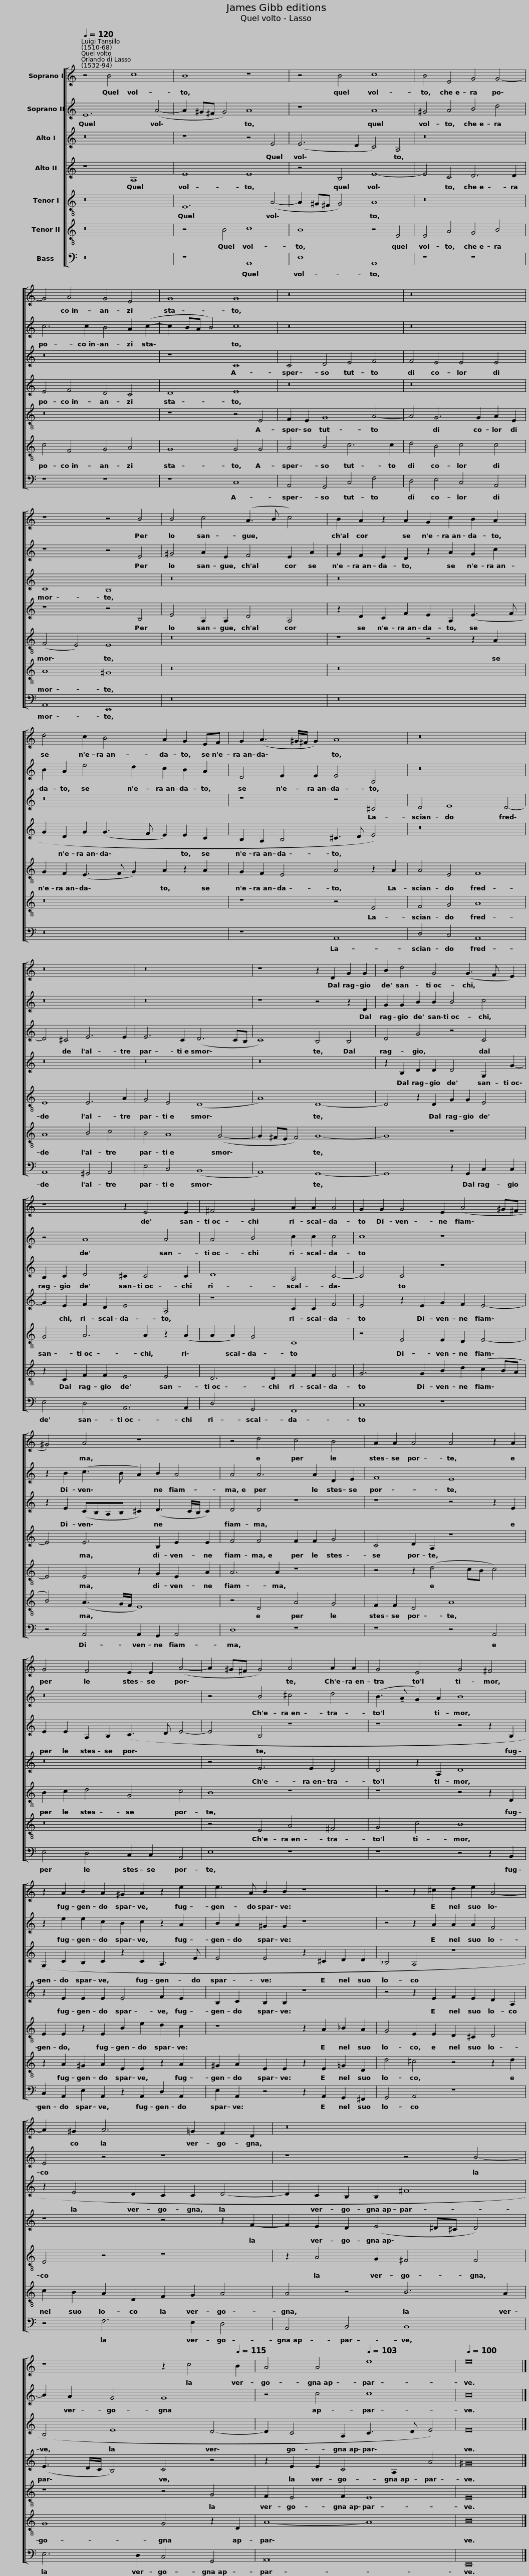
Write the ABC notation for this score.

X:1
%%score [ 1 2 3 4 5 6 7 ]
L:1/8
Q:1/4=120
M:none
I:linebreak $
K:C
V:1 treble
V:2 treble
V:3 treble
V:4 treble
V:5 treble-8
V:6 treble-8
V:7 bass
V:1
 z4 B4 c8 | B8 z8 | z4 B4 c8 | B4 E4 G4 G4- |$ G4 A4 G4 E4 | %5
 G8 G8 | z16 | z16 |$ z8 z4 B4 | B4 c4 (A3 B c4) | %10
 B2 A2 z2 A2 G2 c2 B2 A2 |$ d4 c2 B4 A2 G2 EF | G2 (A3 ^G/^F/ G2) A8 | z16 |$ z16 |$ %15
 z16 | z8 z2 D2 G2 G2 | B2 d4 G4 (G3 F E2) |$ z8 z2 E4 E2 |$ ^F4 G4 A2 A2 A4 | %20
 G2 G2 G4 E2 (A4 ^G^F | ^G4) A4 z8 |$ z4 d4 c4 B4 | A2 A2 A4 A4 z2 A2 | G4 F4 E2 E2 (A4- |$ %25
 A2 ^G^F G4) A4 A2 A2 | G4 E4 G4 ^F4 | z2 A2 B2 A2 ^G2 A2 z2 e2 |$ e3 A B2 B2 z8 | z4 z2 ^c2 d2 e2 A4- | %30
 A2 ^G2 A6 =G2 F2 D2 |$ z16 | z8 z2[Q:1/4=118] c4[Q:1/4=115] B2 |[Q:1/4=112] A4[Q:1/4=108] A4[Q:1/4=103] e8 |[Q:1/4=100] e16 |] %35
V:2
 E12 (A4- | A2 ^G^F G4) A8 | z8 A8 | ^G4 A4 B4 d4 |$ c6 c2 B4 A2 (c2- | %5
 c2 BA B4) c8 | z16 | z16 |$ z8 z4 E4 | ^G4 A2 E2 F4 E2 A2 | %10
 G2 F2 E2 D2 z2 A2 G2 c2 |$ B2 A2 e4 d2 c2 B2 A2 | D4 E2 E2 E4 A,4 | z16 |$ z16 |$ %15
 z16 | z8 z4 z2 D2 | G2 G2 B2 B2 B4 c4 |$ z4 A8 A4 |$ A4 B4 c2 c2 c4 | %20
 c8 z8 | z2 B2 (c3 B A2) B2 A4 |$ A4 A6 A2 D2 E2 | F8 E8 | z16 |$ %25
 z4 B4 ^c4 d4 | (B3 !tenuto!A G2) A2 B8 | z2 e2 e2 c2 B2 c2 z2 A2 |$ B2 A2 ^G2 G2 z8 | z4 z2 A2 A2 A2 F4 | %30
 E4 z4 z8 |$ z8 z4 B4- | B2 A2 G4 G8 | z4 c4 c8 | B16 |] %35
V:3
 z16 | z8 z4 E4 | (E6 D2 C4) A,4 | z16 |$ z16 | %5
 z8 C8 | C4 D4 E4 F4 | F4 E4 E4 E4 |$ C8 B,8 | z16 | %10
 z16 |$ z16 | z8 z4 ^C4 | D4 E8 D4- |$ D4 ^C4 E6 E2 |$ %15
 E6 C2 (D6 CB, | C8) B,4 B,4 | D4 G4 z4 C4 |$ B,2 C2 D4 ^C2 C4 C2 |$ D8 A,4 C4- | %20
 C4 C4 z8 | z2 E2 (CB,A,B, ^C2) (D3 C/B,/ C2) |$ D4 D4 z8 | z8 z4 z2 E2 | E2 E2 A,2 B,2 (C3 D E4- |$ %25
 E4 B,4 z8 | z8 z4 z2 B,2 | G,2 C2 B,2 C2 z2 C2 A,3 E |$ E4 E4 z2 ^C2 D2 D2 | _B,4 A,4 z8 | %30
 z2 E4 D2 C2 C2 D4- |$ D2 C2 B,2 B,2 ^F8 | B,4 E8 D4- | D2 C4 A,2 C3 D E4) | E16 |] %35
V:4
 z8 A,8 | E8 E8 | z4 B,4 E8- | E4 C4 D6 D2 |$ E4 F4 D4 C4 | %5
 D8 E8 | z16 | z16 |$ z8 z4 B,4 | E4 A,2 A,2 D4 A,4 | %10
 z2 D2 C2 F2 E2 A,2 (E3 F |$ G2 D2 G2 (G3 F E2) E2 C2 | B,2 A,2 B,4 ^C3 D E4) | z16 |$ z16 |$ %15
 z16 | z16 | z2 B,2 D2 D2 D4 G,2 G2- |$ G2 E2 F2 D2 E4 A,4 |$ z8 C2 C2 F4 | %20
 E4 z2 E2 G2 F2 E4- | E4 E6 B,2 E2 E2 |$ F4 F4 F2 F2 G4 | C4 D2 A,2 z8 | z16 |$ %25
 z4 E6 E2 D4 | D4 z2 A,2 D8 | z2 E2 E2 E2 E4 F2 E2 |$ B,2 C2 B,2 B,2 z8 | z4 z2 E2 F2 E2 D2 A,2 | %30
 z8 z4 z2 F2- |$ F2 E2 D2 (E4 ^D^C D4) | (E3 D/C/ B,4) C4 z4 | z2 E2 E2 C4 A,2 A4 | ^G16 |] %35
V:5
 z16 | E12 (A4- | A2 ^G^F G4) A8 | z16 |$ z16 | %5
 z8 z4 E4 | F2 E2 G8 A4- | A4 G6 G2 A2 E2 |$ (F4 E4) E8 | z16 | %10
 z8 z4 z2 A2 |$ G2 F2 (E3 F G2) A2 z2 A2 | G2 F2 E4 A4 z2 A2 | A4 E4 F8 |$ E8 E6 A2 |$ %15
 G4 E4 (D8 | A8) D8- | D4 z2 D2 G2 G2 E4 |$ G4 A6 A2 z2 (A2 |$ A2 A2) G4 C8 | %20
 z4 E4 E2 D2 E4- | E4 E4 z2 G2 E2 A2 |$ A6 A2 z8 | z4 z2 (d4 cB c4) | B2 c2 d4 G4 c4 |$ %25
 B8 z8 | z8 z4 z2 D2 | E2 E2 z2 E2 B2 e2 d2 c2 |$ z8 z2 A2 _B2 A2 | G4 E2 E2 D2 ^C2 D4 | %30
 E4 z4 z8 |$ z2 A4 G2 ^F4 F4 | z8 z4 G4 | F2 E4 F2 E8 | E16 |] %35
V:6
 z16 | z4 B4 c8 | B8 z4 E4 | E4 A4 G4 B4 |$ c4 F4 G4 A4 | %5
 G8 G4 G4 | A4 B4 c6 c2 | d4 B4 c4 c4 |$ A8 ^G8 | z16 | %10
 z16 |$ z16 | z8 z4 E4 | F4 G4 A8 |$ A8 B4 c4 |$ %15
 B4 A8 (G4- | G2 ^FE F4) G8- | G8 z8 |$ z2 C2 F2 F2 E4 E4 |$ D6 D2 F2 F2 F4 | %20
 G6 G2 B2 d2 (c2 BA | B4) (A3 G/F/ E8) |$ z4 D4 A4 G4 | F2 F2 D4 A8 | z16 |$ %25
 z4 E4 A4 ^F4 | G4 c4 B8 | z2 A2 ^G2 A2 E2 E2 z2 A2 |$ ^G2 A2 E2 E2 z2 E2 =G2 D2 | d4 ^c4 z4 z2 d2 | %30
 c2 B2 A2 D2 F2 G2 A4 |$ A4 z4 B6 A2 | G8 G4 z2 D2 | A8- A8 | B16 |] %35
V:7
 z16 | z8 A,,8 | E,8 A,,8 | z8 z8 |$ z8 z8 | %5
 z8 C,8 | A,,4 G,,4 C,4 F,4 | D,4 E,4 C,4 A,,4 |$ A,,8 E,,8 | z16 | %10
 z16 |$ z16 | z8 A,,8 | D,4 C,4 A,,8 |$ A,,8 ^G,,4 A,,4 |$ %15
 E,4 C,4 (B,,8 | A,,8) G,,8- | G,,8 z2 G,,2 C,2 C,2 |$ E,4 D,4 A,,6 A,,2 |$ D,4 G,,4 F,,8 | %20
 C,8 z8 | z4 A,,4 A,,2 G,,2 A,,4 |$ D,8 z8 | z8 z4 A,,4 | E,4 D,4 C,2 C,2 A,,4 |$ %25
 E,8 z8 | z8 z4 z2 B,,2 | C,2 A,,2 E,2 A,,2 z2 A,,2 D,2 A,,2 |$ E,2 A,,2 z4 z2 A,,2 G,,2 ^F,,2 | G,,4 A,,4 z8 | %30
 z4 F,6 E,2 D,4 |$ A,,4 B,,4 B,,8 | E,6 D,2 C,4 G,,4 | A,,16 | E,,16 |] %35
